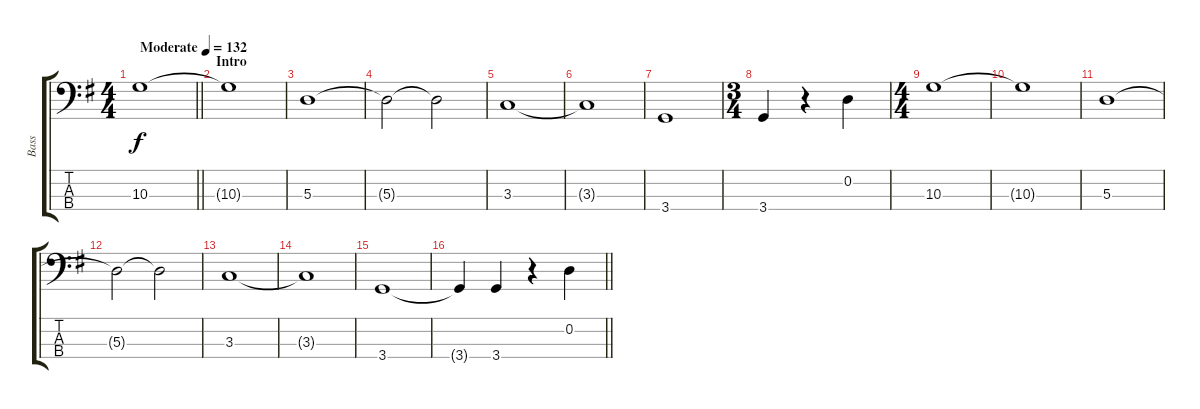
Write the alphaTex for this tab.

\track ("Bass" "Bass") {instrument electricbassfinger}
\staff {score tabs}
\tuning (G2 D2 A1 E1) {hide}
\ts (4 4)
\tempo (132 "Moderate")
\clef f4
\barLineRight lightlight
\ks g
10.3.1{dy f instrument electricbassfinger} |
\section ("" "Intro")
10.3{t}.1 |
5.3.1 |
5.3{t}.2 5.3{t}.2 |
3.3.1 |
3.3{t}.1 |
3.4.1 |
\ts (3 4)
3.4.4 r.4 0.2.4 |
\ts (4 4)
10.3.1 |
10.3{t}.1 |
5.3.1 |
5.3{t}.2 5.3{t}.2 |
3.3.1 |
3.3{t}.1 |
3.4.1 |
\barLineRight lightlight
3.4{t}.4 3.4.4 r.4 0.2.4
